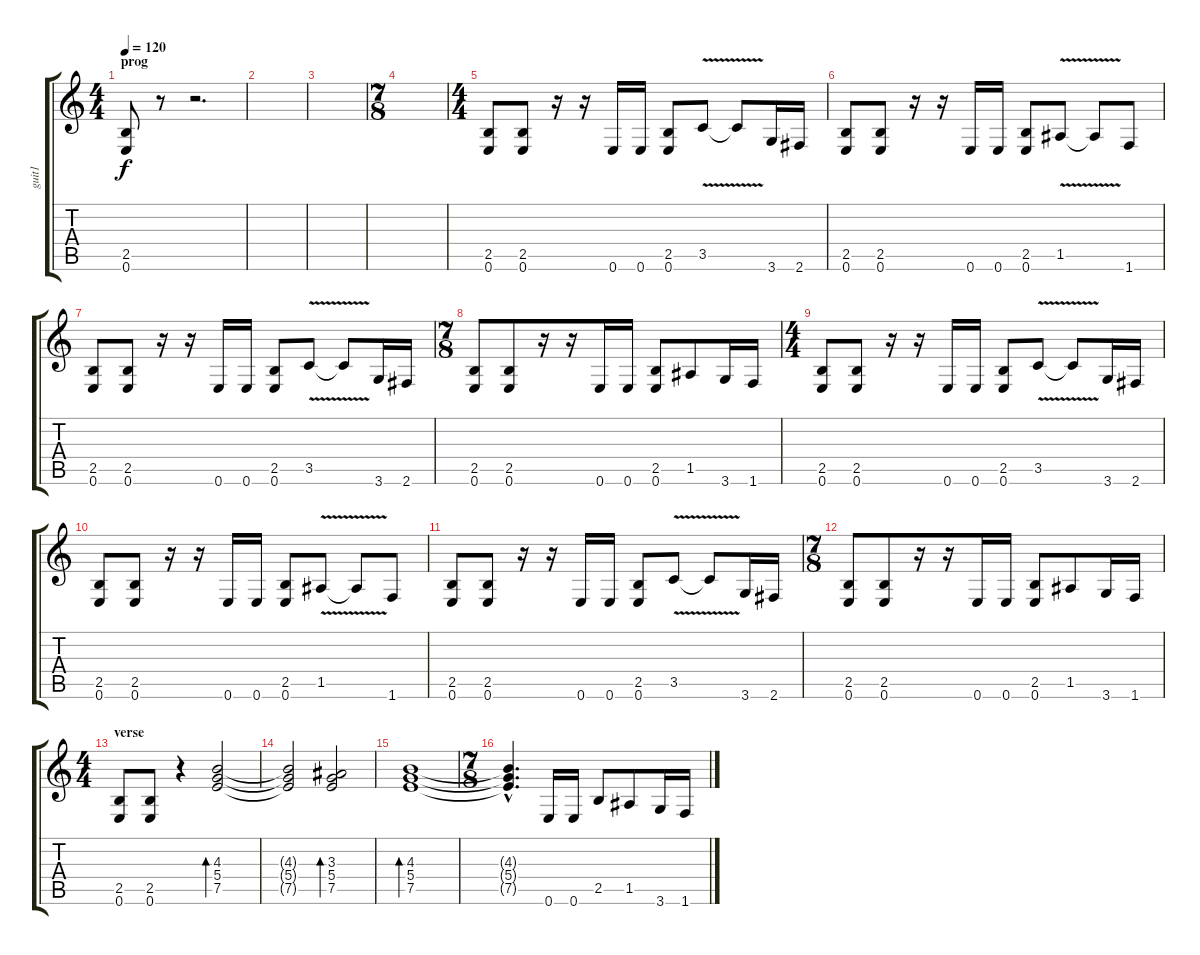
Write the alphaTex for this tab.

\track ("guit1" "guit1") {instrument electricguitarclean}
\staff {score tabs}
\tuning (E4 B3 G3 D3 A2 E2) {hide}
\ts (4 4)
\section ("" "prog")
\tempo 120
\clef g2
\ks c
(2.5 0.6).8{dy f instrument distortionguitar} r.8 r.2{d} |
|
|
\ts (7 8)
|
\ts (4 4)
(2.5 0.6).8{instrument distortionguitar} (2.5 0.6).8 r.16 r.16 0.6.16 0.6.16 (2.5 0.6).8 3.5{v}.8 3.5{t}.8 3.6.16 2.6.16 |
(2.5 0.6).8 (2.5 0.6).8 r.16 r.16 0.6.16 0.6.16 (2.5 0.6).8 1.5{v}.8 1.5{t}.8 1.6.8 |
(2.5 0.6).8 (2.5 0.6).8 r.16 r.16 0.6.16 0.6.16 (2.5 0.6).8 3.5{v}.8 3.5{t}.8 3.6.16 2.6.16 |
\ts (7 8)
(2.5 0.6).8 (2.5 0.6).8 r.16 r.16 0.6.16 0.6.16 (2.5 0.6).8 1.5.8 3.6.16 1.6.16 |
\ts (4 4)
(2.5 0.6).8{instrument distortionguitar} (2.5 0.6).8 r.16 r.16 0.6.16 0.6.16 (2.5 0.6).8 3.5{v}.8 3.5{t}.8 3.6.16 2.6.16 |
(2.5 0.6).8 (2.5 0.6).8 r.16 r.16 0.6.16 0.6.16 (2.5 0.6).8 1.5{v}.8 1.5{t}.8 1.6.8 |
(2.5 0.6).8 (2.5 0.6).8 r.16 r.16 0.6.16 0.6.16 (2.5 0.6).8 3.5{v}.8 3.5{t}.8 3.6.16 2.6.16 |
\ts (7 8)
(2.5 0.6).8 (2.5 0.6).8 r.16 r.16 0.6.16 0.6.16 (2.5 0.6).8 1.5.8 3.6.16 1.6.16 |
\ts (4 4)
\section ("" "verse")
(2.5 0.6).8{instrument distortionguitar} (2.5 0.6).8 r.4 (4.3 5.4 7.5).2{bd 60 instrument electricguitarclean} |
(4.3{t} 5.4{t} 7.5{t}).2 (3.3 5.4 7.5).2{bd 60} |
(4.3 5.4 7.5).1{bd 60} |
\ts (7 8)
(4.3{hac t} 5.4{hac t} 7.5{hac t}).4{d} 0.6.16{instrument distortionguitar} 0.6.16 2.5.8 1.5.8 3.6.16 1.6.16
